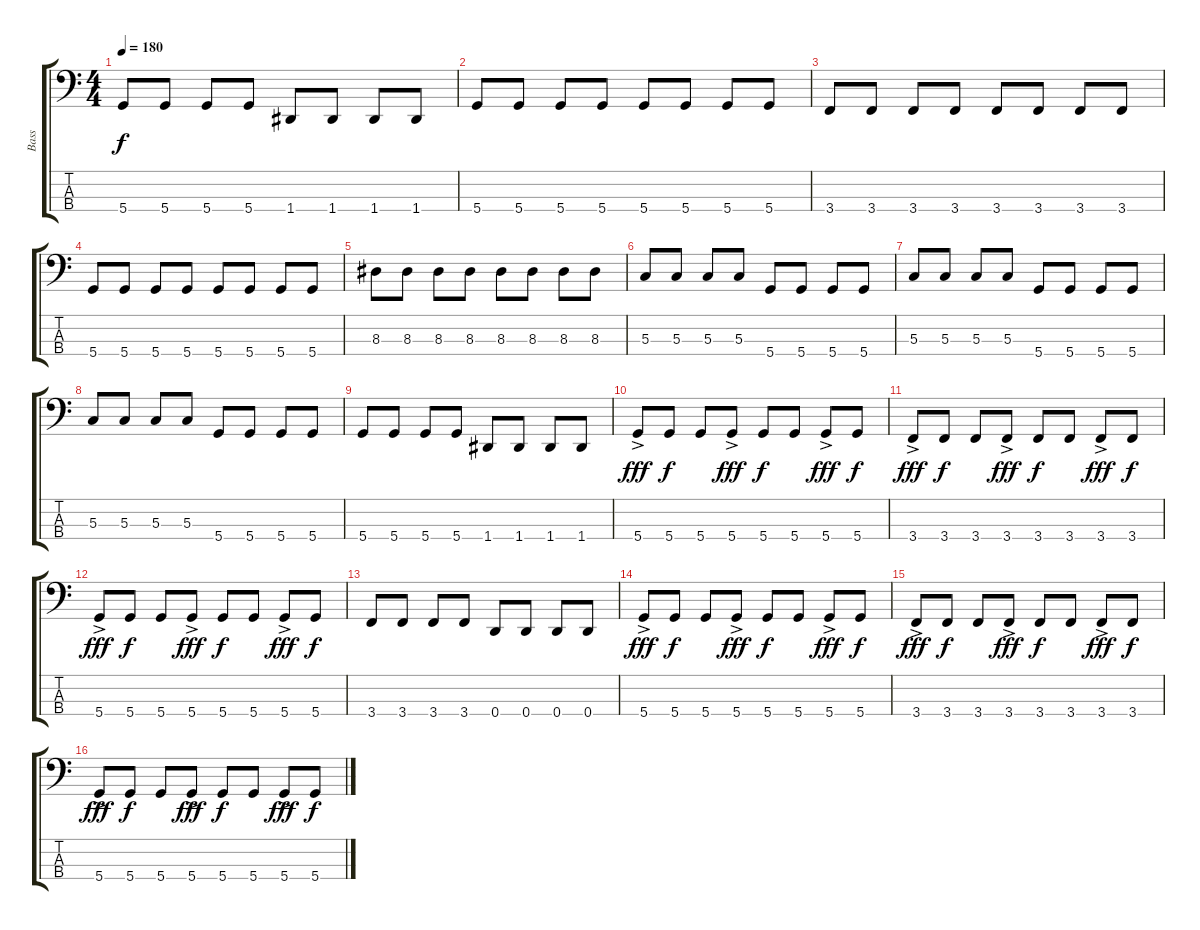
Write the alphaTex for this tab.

\track ("Bass" "Bass") {instrument electricbasspick}
\staff {score tabs}
\tuning (F2 C2 G1 D1) {hide}
\ts (4 4)
\tempo 180
\clef f4
\ks c
5.4.8{dy f} 5.4.8 5.4.8 5.4.8 1.4.8 1.4.8 1.4.8 1.4.8 |
5.4.8 5.4.8 5.4.8 5.4.8 5.4.8 5.4.8 5.4.8 5.4.8 |
3.4.8 3.4.8 3.4.8 3.4.8 3.4.8 3.4.8 3.4.8 3.4.8 |
5.4.8 5.4.8 5.4.8 5.4.8 5.4.8 5.4.8 5.4.8 5.4.8 |
8.3.8 8.3.8 8.3.8 8.3.8 8.3.8 8.3.8 8.3.8 8.3.8 |
5.3.8 5.3.8 5.3.8 5.3.8 5.4.8 5.4.8 5.4.8 5.4.8 |
5.3.8 5.3.8 5.3.8 5.3.8 5.4.8 5.4.8 5.4.8 5.4.8 |
5.3.8 5.3.8 5.3.8 5.3.8 5.4.8 5.4.8 5.4.8 5.4.8 |
5.4.8 5.4.8 5.4.8 5.4.8 1.4.8 1.4.8 1.4.8 1.4.8 |
5.4{ac}.8{dy fff} 5.4.8{dy f} 5.4.8 5.4{ac}.8{dy fff} 5.4.8{dy f} 5.4.8 5.4{ac}.8{dy fff} 5.4.8{dy f} |
3.4{ac}.8{dy fff} 3.4.8{dy f} 3.4.8 3.4{ac}.8{dy fff} 3.4.8{dy f} 3.4.8 3.4{ac}.8{dy fff} 3.4.8{dy f} |
5.4{ac}.8{dy fff} 5.4.8{dy f} 5.4.8 5.4{ac}.8{dy fff} 5.4.8{dy f} 5.4.8 5.4{ac}.8{dy fff} 5.4.8{dy f} |
3.4.8 3.4.8 3.4.8 3.4.8 0.4.8 0.4.8 0.4.8 0.4.8 |
5.4{ac}.8{dy fff} 5.4.8{dy f} 5.4.8 5.4{ac}.8{dy fff} 5.4.8{dy f} 5.4.8 5.4{ac}.8{dy fff} 5.4.8{dy f} |
3.4{ac}.8{dy fff} 3.4.8{dy f} 3.4.8 3.4{ac}.8{dy fff} 3.4.8{dy f} 3.4.8 3.4{ac}.8{dy fff} 3.4.8{dy f} |
5.4{ac}.8{dy fff} 5.4.8{dy f} 5.4.8 5.4{ac}.8{dy fff} 5.4.8{dy f} 5.4.8 5.4{ac}.8{dy fff} 5.4.8{dy f}
